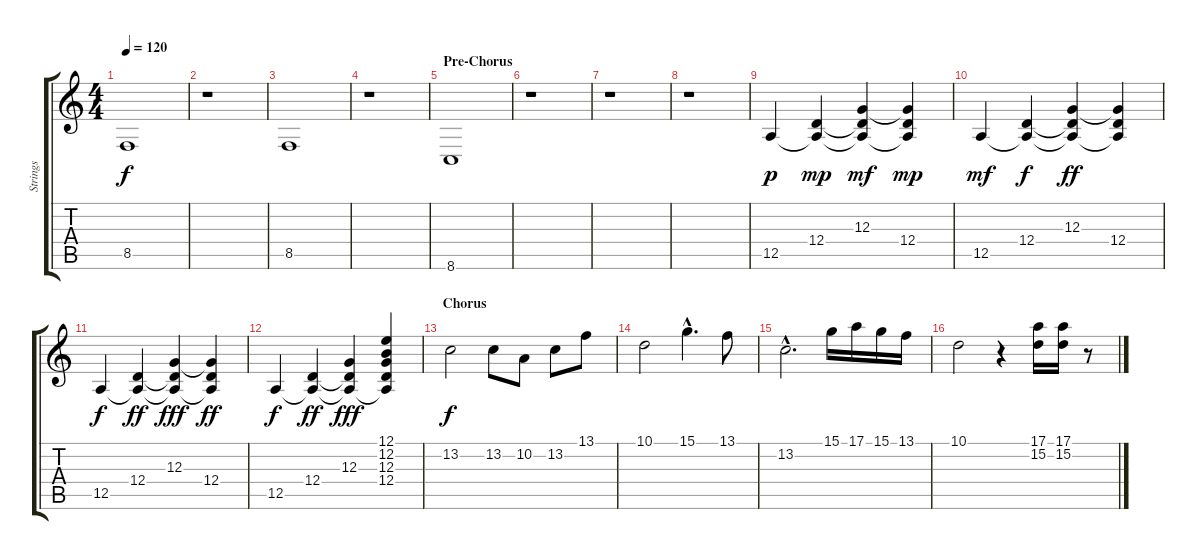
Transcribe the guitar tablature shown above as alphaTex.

\track ("Strings" "Strings") {instrument stringensemble1}
\staff {score tabs}
\tuning (E4 B3 G3 D3 A2 E2) {hide}
\ts (4 4)
\tempo 120
\clef g2
\ks c
8.5.1{dy f} |
r.1 |
8.5.1 |
r.1 |
\section ("" "Pre-Chorus")
8.6.1 |
r.1 |
r.1 |
r.1 |
12.5.4{dy p instrument seashore} (12.4 12.5{t}).4{dy mp} (12.3 12.4{t} 12.5{t}).4{dy mf} (12.3{t} 12.4 12.5{t}).4{dy mp} |
12.5.4{dy mf instrument seashore} (12.4 12.5{t}).4{dy f} (12.3 12.4{t} 12.5{t}).4{dy ff} (12.3{t} 12.4 12.5{t}).4 |
12.5.4{dy f instrument seashore} (12.4 12.5{t}).4{dy ff} (12.3 12.4{t} 12.5{t}).4{dy fff} (12.3{t} 12.4 12.5{t}).4{dy ff} |
12.5.4{dy f instrument seashore} (12.4 12.5{t}).4{dy ff} (12.3 12.4{t} 12.5{t}).4{dy fff} (12.1 12.2 12.3 12.4 12.5{t}).4 |
\section ("" "Chorus")
13.2.2{dy f volume 8 instrument stringensemble1} 13.2.8 10.2.8 13.2.8 13.1.8 |
10.1.2 15.1{hac}.4{d} 13.1.8 |
13.2{hac}.2{d} 15.1.16 17.1.16 15.1.16 13.1.16 |
10.1.2 r.4 (17.1 15.2).16{instrument drawbarorgan} (17.1 15.2).16 r.8
